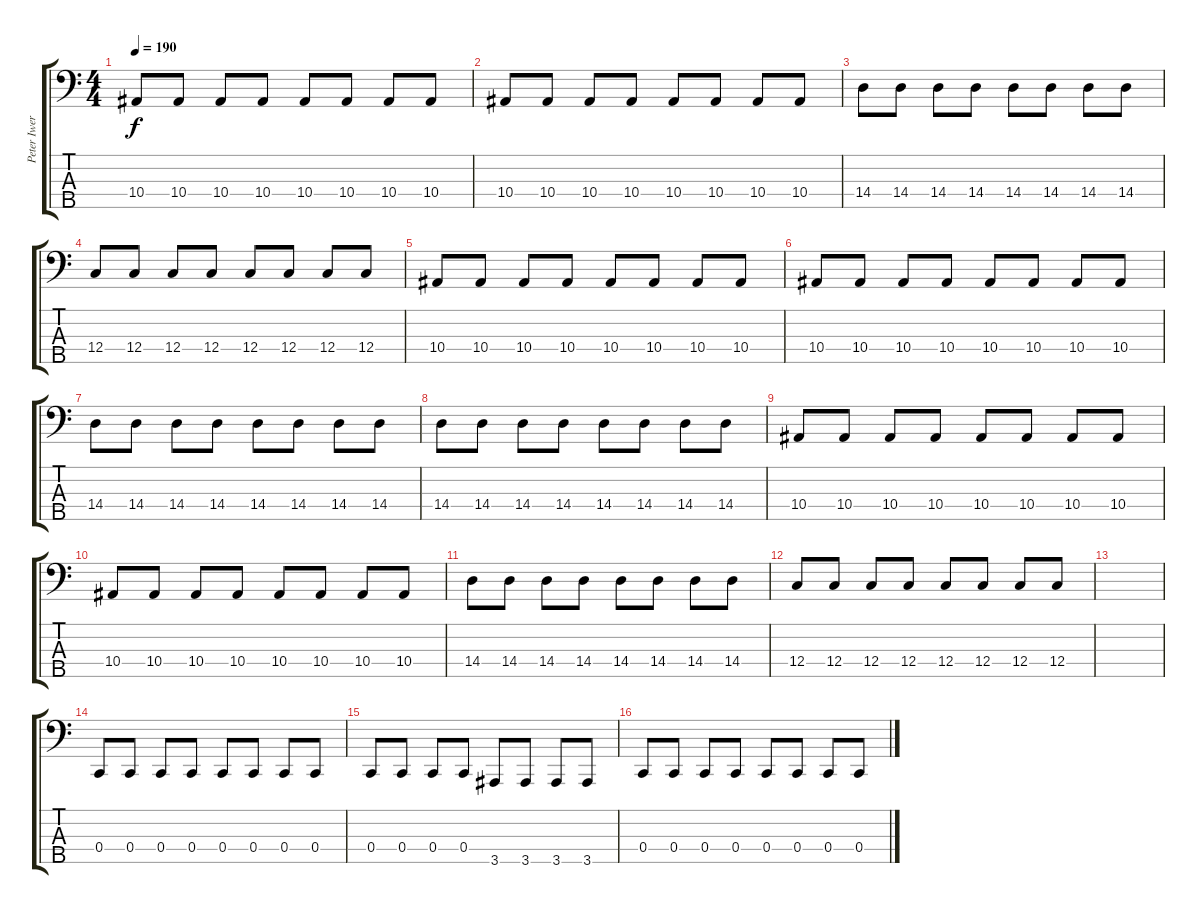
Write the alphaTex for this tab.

\track ("Peter Iwers" "Peter Iwer") {instrument electricbasspick}
\staff {score tabs}
\tuning (E2 Bb1 F1 C1 G0) {hide}
\ts (4 4)
\tempo 190
\clef f4
\ks c
10.4.8{dy f} 10.4.8 10.4.8 10.4.8 10.4.8 10.4.8 10.4.8 10.4.8 |
10.4.8 10.4.8 10.4.8 10.4.8 10.4.8 10.4.8 10.4.8 10.4.8 |
14.4.8 14.4.8 14.4.8 14.4.8 14.4.8 14.4.8 14.4.8 14.4.8 |
12.4.8 12.4.8 12.4.8 12.4.8 12.4.8 12.4.8 12.4.8 12.4.8 |
10.4.8 10.4.8 10.4.8 10.4.8 10.4.8 10.4.8 10.4.8 10.4.8 |
10.4.8 10.4.8 10.4.8 10.4.8 10.4.8 10.4.8 10.4.8 10.4.8 |
14.4.8 14.4.8 14.4.8 14.4.8 14.4.8 14.4.8 14.4.8 14.4.8 |
14.4.8 14.4.8 14.4.8 14.4.8 14.4.8 14.4.8 14.4.8 14.4.8 |
10.4.8 10.4.8 10.4.8 10.4.8 10.4.8 10.4.8 10.4.8 10.4.8 |
10.4.8 10.4.8 10.4.8 10.4.8 10.4.8 10.4.8 10.4.8 10.4.8 |
14.4.8 14.4.8 14.4.8 14.4.8 14.4.8 14.4.8 14.4.8 14.4.8 |
12.4.8 12.4.8 12.4.8 12.4.8 12.4.8 12.4.8 12.4.8 12.4.8 |
|
0.4.8 0.4.8 0.4.8 0.4.8 0.4.8 0.4.8 0.4.8 0.4.8 |
0.4.8 0.4.8 0.4.8 0.4.8 3.5.8 3.5.8 3.5.8 3.5.8 |
0.4.8 0.4.8 0.4.8 0.4.8 0.4.8 0.4.8 0.4.8 0.4.8
